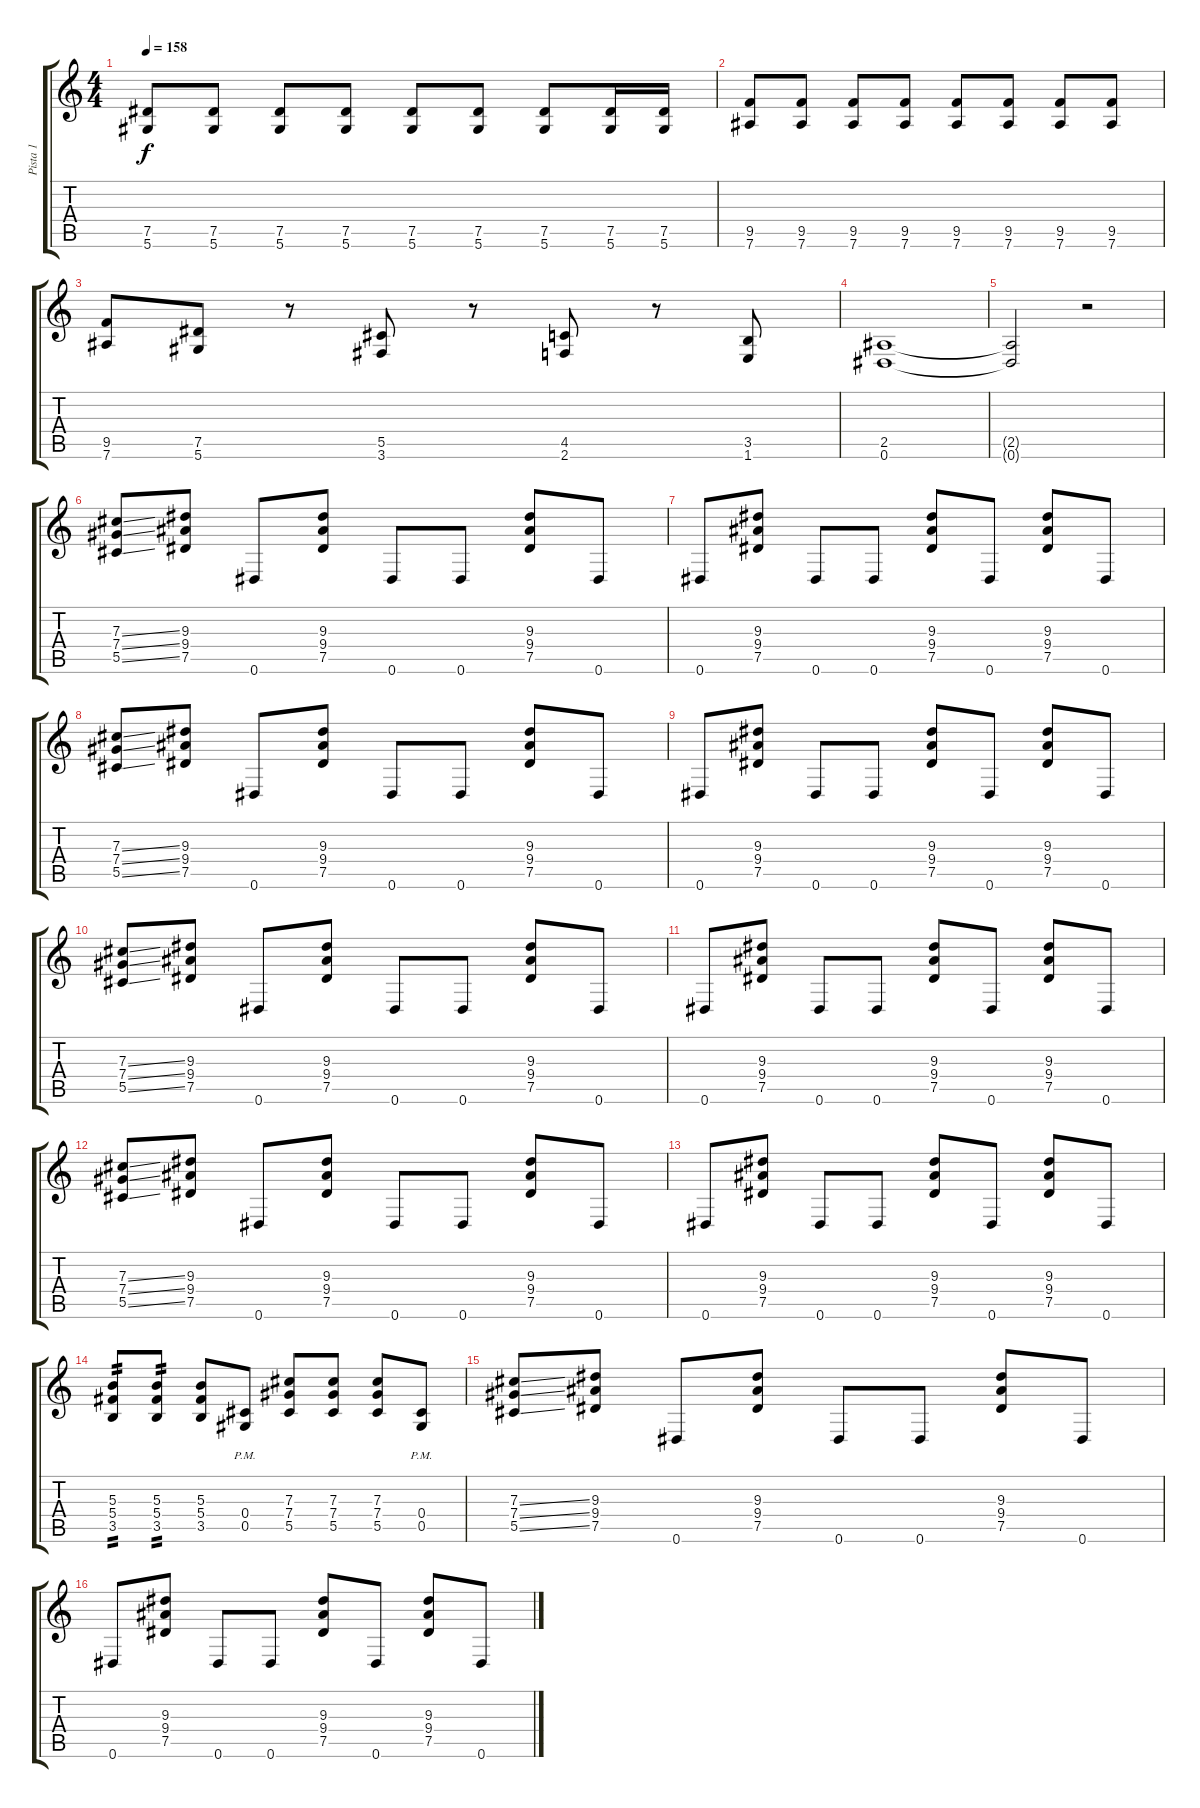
\track ("Pista 1" "Pista 1") {instrument overdrivenguitar}
\staff {score tabs}
\tuning (Eb4 Bb3 Gb3 Db3 Ab2 Eb2) {hide}
\ts (4 4)
\tempo 158
\clef g2
\ks c
(7.5 5.6).8{dy f} (7.5 5.6).8 (7.5 5.6).8 (7.5 5.6).8 (7.5 5.6).8 (7.5 5.6).8 (7.5 5.6).8 (7.5 5.6).16 (7.5 5.6).16 |
(9.5 7.6).8 (9.5 7.6).8 (9.5 7.6).8 (9.5 7.6).8 (9.5 7.6).8 (9.5 7.6).8 (9.5 7.6).8 (9.5 7.6).8 |
(9.5 7.6).8 (7.5 5.6).8 r.8 (5.5 3.6).8 r.8 (4.5 2.6).8 r.8 (3.5 1.6).8 |
(2.5 0.6).1 |
(2.5{t} 0.6{t}).2 r.2 |
(7.3{ss} 7.4{ss} 5.5{ss}).8 (9.3 9.4 7.5).8 0.6.8 (9.3 9.4 7.5).8 0.6.8 0.6.8 (9.3 9.4 7.5).8 0.6.8 |
0.6.8 (9.3 9.4 7.5).8 0.6.8 0.6.8 (9.3 9.4 7.5).8 0.6.8 (9.3 9.4 7.5).8 0.6.8 |
(7.3{ss} 7.4{ss} 5.5{ss}).8 (9.3 9.4 7.5).8 0.6.8 (9.3 9.4 7.5).8 0.6.8 0.6.8 (9.3 9.4 7.5).8 0.6.8 |
0.6.8 (9.3 9.4 7.5).8 0.6.8 0.6.8 (9.3 9.4 7.5).8 0.6.8 (9.3 9.4 7.5).8 0.6.8 |
(7.3{ss} 7.4{ss} 5.5{ss}).8 (9.3 9.4 7.5).8 0.6.8 (9.3 9.4 7.5).8 0.6.8 0.6.8 (9.3 9.4 7.5).8 0.6.8 |
0.6.8 (9.3 9.4 7.5).8 0.6.8 0.6.8 (9.3 9.4 7.5).8 0.6.8 (9.3 9.4 7.5).8 0.6.8 |
(7.3{ss} 7.4{ss} 5.5{ss}).8 (9.3 9.4 7.5).8 0.6.8 (9.3 9.4 7.5).8 0.6.8 0.6.8 (9.3 9.4 7.5).8 0.6.8 |
0.6.8 (9.3 9.4 7.5).8 0.6.8 0.6.8 (9.3 9.4 7.5).8 0.6.8 (9.3 9.4 7.5).8 0.6.8 |
(5.3 5.4 3.5).8{tp 2} (5.3 5.4 3.5).8{tp 2} (5.3 5.4 3.5).8 (0.4{pm} 0.5{pm}).8 (7.3 7.4 5.5).8 (7.3 7.4 5.5).8 (7.3 7.4 5.5).8 (0.4{pm} 0.5{pm}).8 |
(7.3{ss} 7.4{ss} 5.5{ss}).8 (9.3 9.4 7.5).8 0.6.8 (9.3 9.4 7.5).8 0.6.8 0.6.8 (9.3 9.4 7.5).8 0.6.8 |
0.6.8 (9.3 9.4 7.5).8 0.6.8 0.6.8 (9.3 9.4 7.5).8 0.6.8 (9.3 9.4 7.5).8 0.6.8
